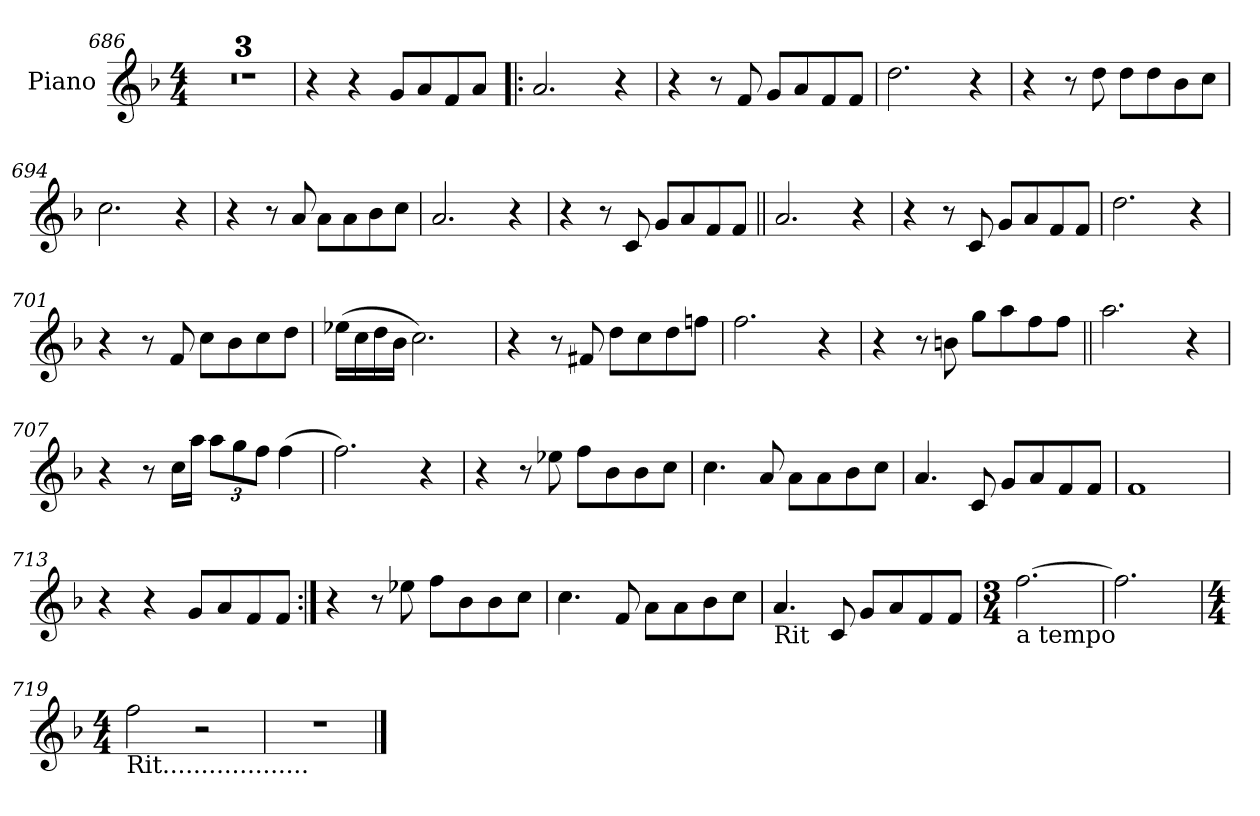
**kern
*part1
*staff1
*I"Piano
*I'Pno.
!!LO:PB:g=z
*clefG2
*k[b-]
*M4/4
=686
1r
=687
1r
=688
1r
=689
4r
4r
8g/L
8a/
8f/
8a/J
!!LO:LB:g=z
=690!|:
2.a/
4r
=691
4r
8r
8f!/
8g/L
8a/
8f/
8f/J
=692
2.dd\
4r
=693
4r
8r
8dd\
8dd\L
8dd\
8b-\
8cc\J
!!LO:LB:g=z
=694
2.cc\
4r
=695
4r
8r
8a/
8a\L
8a\
8b-\
8cc\J
=696
2.a/
4r
=697
4r
8r
8c/
8g/L
8a/
8f/
8f/J
!!LO:LB:g=z
=698||
2.a/
4r
=699
4r
8r
8c/
8g/L
8a/
8f/
8f/J
=700
2.dd\
4r
=701
4r
8r
8f/
8cc\L
8b-\
8cc\
8dd\J
!!LO:LB:g=z
=702
(>16ee-X\LL
16cc\
16dd\
16b-\JJ
2.cc\)
=703
4r
8r
8f#X/
8dd\L
8cc\
8dd\
8ffn\J
=704
2.ff\
4r
=705
4r
8r
8bn\
8gg\L
8aa\
8ff\
8ff\J
!!LO:LB:g=z
=706||
2.aa\
4r
=707
4r
8r
16cc\LL
16aa\JJ
*Xbrackettup
12aa\L
12gg\
12ff\J
(>4ff\
=708
2.ff\)
4r
=709
4r
8r
8ee-X\
8ff\L
8b-\
8b-\
8cc\J
!!LO:LB:g=z
=710
4.cc\
8a/
8a\L
8a\
8b-\
8cc\J
=711
4.a/
8c/
8g/L
8a/
8f/
8f/J
=712
1f
=713
4r
4r
8g/L
8a/
8f/
8f/J
!!LO:LB:g=z
=714:|!
4r
8r
8ee-X\
8ff\L
8b-\
8b-\
8cc\J
=715
4.cc\
8f/
8a\L
8a\
8b-\
8cc\J
=716
!LO:TX:b:t=Rit
4.a/
8c/
8g/L
8a/
8f/
8f/J
=717
*M3/4
!LO:TX:b:t=a tempo
[2.ff\
=718
2.ff\]
=719
*M4/4
!LO:TX:b:t=Rit...................
2ff\
2r
=720
1r
==
*-
